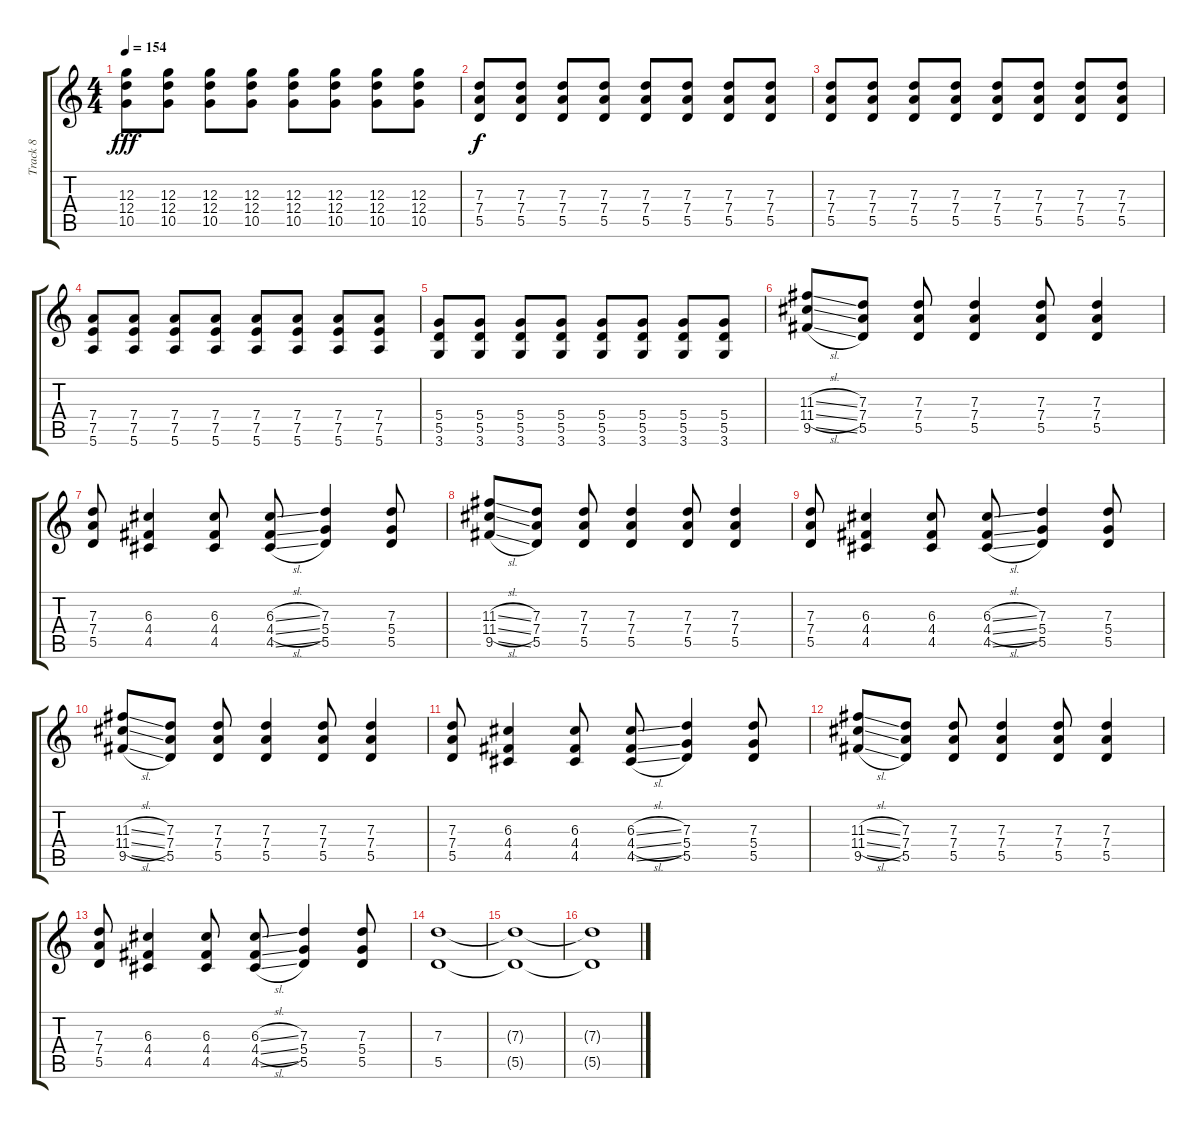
\track ("Track 8" "Track 8") {instrument overdrivenguitar}
\staff {score tabs}
\tuning (E4 B3 G3 D3 A2 E2) {hide}
\ts (4 4)
\tempo 154
\clef g2
\ks c
(12.3 12.4 10.5).8{dy fff} (12.3 12.4 10.5).8 (12.3 12.4 10.5).8 (12.3 12.4 10.5).8 (12.3 12.4 10.5).8 (12.3 12.4 10.5).8 (12.3 12.4 10.5).8 (12.3 12.4 10.5).8 |
(7.3 7.4 5.5).8{dy f instrument overdrivenguitar} (7.3 7.4 5.5).8 (7.3 7.4 5.5).8 (7.3 7.4 5.5).8 (7.3 7.4 5.5).8 (7.3 7.4 5.5).8 (7.3 7.4 5.5).8 (7.3 7.4 5.5).8 |
(7.3 7.4 5.5).8 (7.3 7.4 5.5).8 (7.3 7.4 5.5).8 (7.3 7.4 5.5).8 (7.3 7.4 5.5).8 (7.3 7.4 5.5).8 (7.3 7.4 5.5).8 (7.3 7.4 5.5).8 |
(7.4 7.5 5.6).8 (7.4 7.5 5.6).8 (7.4 7.5 5.6).8 (7.4 7.5 5.6).8 (7.4 7.5 5.6).8 (7.4 7.5 5.6).8 (7.4 7.5 5.6).8 (7.4 7.5 5.6).8 |
(5.4 5.5 3.6).8 (5.4 5.5 3.6).8 (5.4 5.5 3.6).8 (5.4 5.5 3.6).8 (5.4 5.5 3.6).8 (5.4 5.5 3.6).8 (5.4 5.5 3.6).8 (5.4 5.5 3.6).8 |
(11.3{sl} 11.4{sl} 9.5{sl}).8{instrument overdrivenguitar} (7.3 7.4 5.5).8 (7.3 7.4 5.5).8 (7.3 7.4 5.5).4 (7.3 7.4 5.5).8 (7.3 7.4 5.5).4 |
(7.3 7.4 5.5).8 (6.3 4.4 4.5).4 (6.3 4.4 4.5).8 (6.3{sl} 4.4{sl} 4.5{sl}).8 (7.3 5.4 5.5).4 (7.3 5.4 5.5).8 |
(11.3{sl} 11.4{sl} 9.5{sl}).8{instrument overdrivenguitar} (7.3 7.4 5.5).8 (7.3 7.4 5.5).8 (7.3 7.4 5.5).4 (7.3 7.4 5.5).8 (7.3 7.4 5.5).4 |
(7.3 7.4 5.5).8 (6.3 4.4 4.5).4 (6.3 4.4 4.5).8 (6.3{sl} 4.4{sl} 4.5{sl}).8 (7.3 5.4 5.5).4 (7.3 5.4 5.5).8 |
(11.3{sl} 11.4{sl} 9.5{sl}).8{instrument overdrivenguitar} (7.3 7.4 5.5).8 (7.3 7.4 5.5).8 (7.3 7.4 5.5).4 (7.3 7.4 5.5).8 (7.3 7.4 5.5).4 |
(7.3 7.4 5.5).8 (6.3 4.4 4.5).4 (6.3 4.4 4.5).8 (6.3{sl} 4.4{sl} 4.5{sl}).8 (7.3 5.4 5.5).4 (7.3 5.4 5.5).8 |
(11.3{sl} 11.4{sl} 9.5{sl}).8{instrument overdrivenguitar} (7.3 7.4 5.5).8 (7.3 7.4 5.5).8 (7.3 7.4 5.5).4 (7.3 7.4 5.5).8 (7.3 7.4 5.5).4 |
(7.3 7.4 5.5).8 (6.3 4.4 4.5).4 (6.3 4.4 4.5).8 (6.3{sl} 4.4{sl} 4.5{sl}).8 (7.3 5.4 5.5).4 (7.3 5.4 5.5).8 |
(7.3 5.5).1{instrument overdrivenguitar} |
(7.3{t} 5.5{t}).1 |
(7.3{t} 5.5{t}).1
